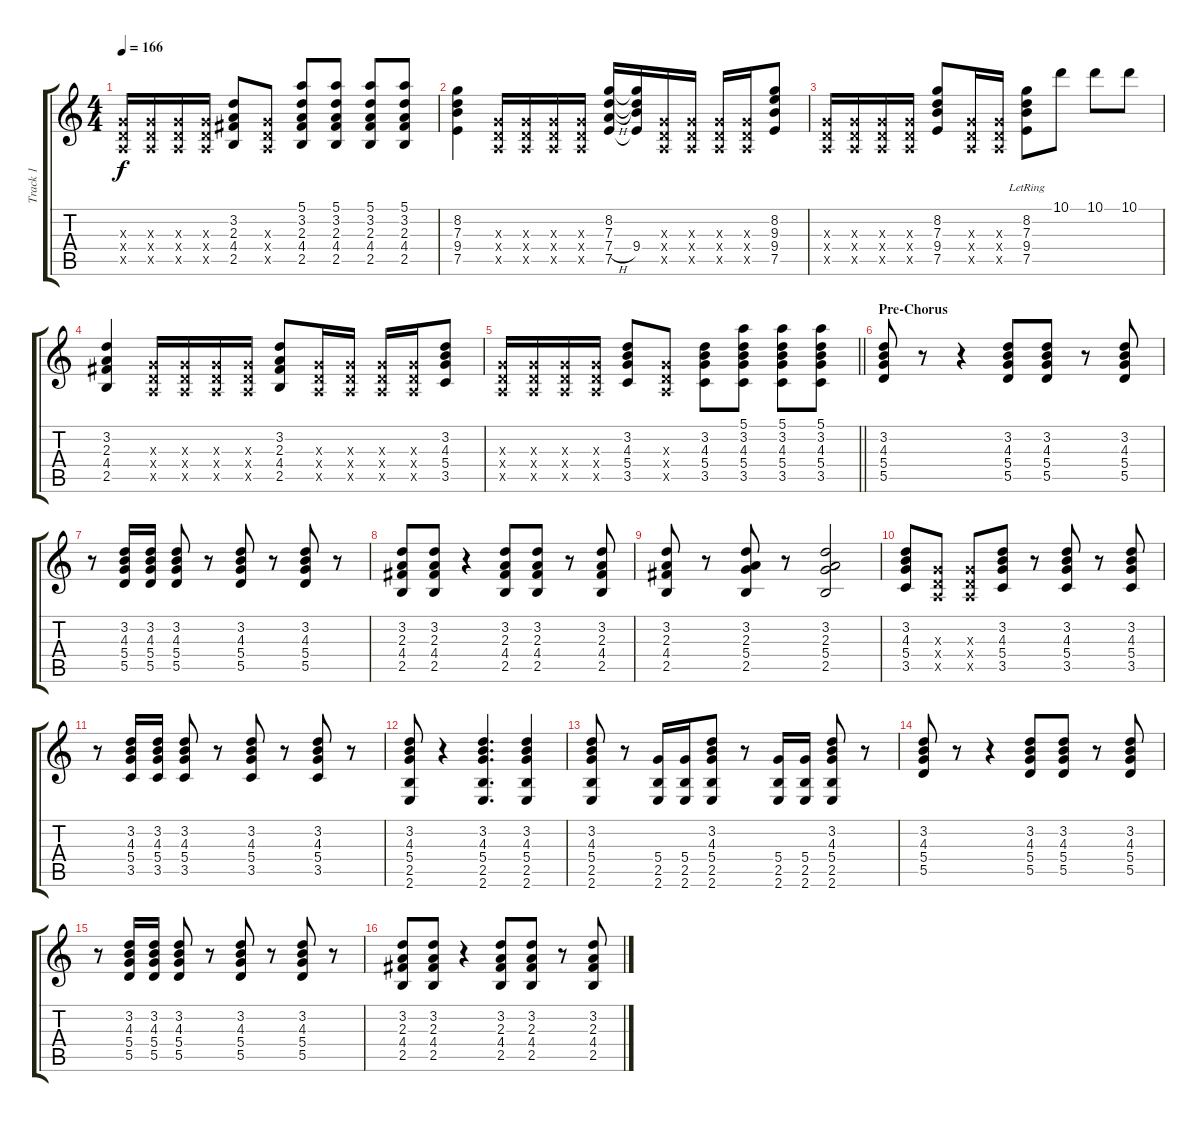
\track ("Track 1" "Track 1") {instrument electricguitarjazz}
\staff {score tabs}
\tuning (E4 B3 G3 D3 A2 D2) {hide}
\ts (4 4)
\tempo 166
\clef g2
\ks c
(0.3{x} 0.4{x} 0.5{x}).16{dy f} (0.3{x} 0.4{x} 0.5{x}).16 (0.3{x} 0.4{x} 0.5{x}).16 (0.3{x} 0.4{x} 0.5{x}).16 (3.2 2.3 4.4 2.5).8 (0.3{x} 0.4{x} 0.5{x}).8 (5.1 3.2 2.3 4.4 2.5).8 (5.1 3.2 2.3 4.4 2.5).8 (5.1 3.2 2.3 4.4 2.5).8 (5.1 3.2 2.3 4.4 2.5).8 |
(8.2 7.3 9.4 7.5).4 (0.3{x} 0.4{x} 0.5{x}).16 (0.3{x} 0.4{x} 0.5{x}).16 (0.3{x} 0.4{x} 0.5{x}).16 (0.3{x} 0.4{x} 0.5{x}).16 (8.2 7.3 7.4{h} 7.5).16 (8.2{t} 7.3{t} 9.4 7.5{t}).16 (0.3{x} 0.4{x} 0.5{x}).16 (0.3{x} 0.4{x} 0.5{x}).16 (0.3{x} 0.4{x} 0.5{x}).16 (0.3{x} 0.4{x} 0.5{x}).16 (8.2 9.3 9.4 7.5).8 |
(0.3{x} 0.4{x} 0.5{x}).16 (0.3{x} 0.4{x} 0.5{x}).16 (0.3{x} 0.4{x} 0.5{x}).16 (0.3{x} 0.4{x} 0.5{x}).16 (8.2 7.3 9.4 7.5).8 (0.3{x} 0.4{x} 0.5{x}).16 (0.3{x} 0.4{x} 0.5{x}).16 (8.2{lr} 7.3{lr} 9.4{lr} 7.5{lr}).8 10.1.8 10.1.8 10.1.8 |
(3.2 2.3 4.4 2.5).4 (0.3{x} 0.4{x} 0.5{x}).16 (0.3{x} 0.4{x} 0.5{x}).16 (0.3{x} 0.4{x} 0.5{x}).16 (0.3{x} 0.4{x} 0.5{x}).16 (3.2 2.3 4.4 2.5).8 (0.3{x} 0.4{x} 0.5{x}).16 (0.3{x} 0.4{x} 0.5{x}).16 (0.3{x} 0.4{x} 0.5{x}).16 (0.3{x} 0.4{x} 0.5{x}).16 (3.2 4.3 5.4 3.5).8 |
\barLineRight lightlight
(0.3{x} 0.4{x} 0.5{x}).16 (0.3{x} 0.4{x} 0.5{x}).16 (0.3{x} 0.4{x} 0.5{x}).16 (0.3{x} 0.4{x} 0.5{x}).16 (3.2 4.3 5.4 3.5).8 (0.3{x} 0.4{x} 0.5{x}).8 (3.2 4.3 5.4 3.5).8 (5.1 3.2 4.3 5.4 3.5).8 (5.1 3.2 4.3 5.4 3.5).8 (5.1 3.2 4.3 5.4 3.5).8 |
\section ("" "Pre-Chorus")
(3.2 4.3 5.4 5.5).8 r.8 r.4 (3.2 4.3 5.4 5.5).8 (3.2 4.3 5.4 5.5).8 r.8 (3.2 4.3 5.4 5.5).8 |
r.8 (3.2 4.3 5.4 5.5).16 (3.2 4.3 5.4 5.5).16 (3.2 4.3 5.4 5.5).8 r.8 (3.2 4.3 5.4 5.5).8 r.8 (3.2 4.3 5.4 5.5).8 r.8 |
(3.2 2.3 4.4 2.5).8 (3.2 2.3 4.4 2.5).8 r.4 (3.2 2.3 4.4 2.5).8 (3.2 2.3 4.4 2.5).8 r.8 (3.2 2.3 4.4 2.5).8 |
(3.2 2.3 4.4 2.5).8 r.8 (3.2 2.3 5.4 2.5).8 r.8 (3.2 2.3 5.4 2.5).2 |
(3.2 4.3 5.4 3.5).8 (0.3{x} 0.4{x} 0.5{x}).8 (0.3{x} 0.4{x} 0.5{x}).8 (3.2 4.3 5.4 3.5).8 r.8 (3.2 4.3 5.4 3.5).8 r.8 (3.2 4.3 5.4 3.5).8 |
r.8 (3.2 4.3 5.4 3.5).16 (3.2 4.3 5.4 3.5).16 (3.2 4.3 5.4 3.5).8 r.8 (3.2 4.3 5.4 3.5).8 r.8 (3.2 4.3 5.4 3.5).8 r.8 |
(3.2 4.3 5.4 2.5 2.6).8 r.4 (3.2 4.3 5.4 2.5 2.6).4{d} (3.2 4.3 5.4 2.5 2.6).4 |
(3.2 4.3 5.4 2.5 2.6).8 r.8 (5.4 2.5 2.6).16 (5.4 2.5 2.6).16 (3.2 4.3 5.4 2.5 2.6).8 r.8 (5.4 2.5 2.6).16 (5.4 2.5 2.6).16 (3.2 4.3 5.4 2.5 2.6).8 r.8 |
(3.2 4.3 5.4 5.5).8 r.8 r.4 (3.2 4.3 5.4 5.5).8 (3.2 4.3 5.4 5.5).8 r.8 (3.2 4.3 5.4 5.5).8 |
r.8 (3.2 4.3 5.4 5.5).16 (3.2 4.3 5.4 5.5).16 (3.2 4.3 5.4 5.5).8 r.8 (3.2 4.3 5.4 5.5).8 r.8 (3.2 4.3 5.4 5.5).8 r.8 |
(3.2 2.3 4.4 2.5).8 (3.2 2.3 4.4 2.5).8 r.4 (3.2 2.3 4.4 2.5).8 (3.2 2.3 4.4 2.5).8 r.8 (3.2 2.3 4.4 2.5).8
